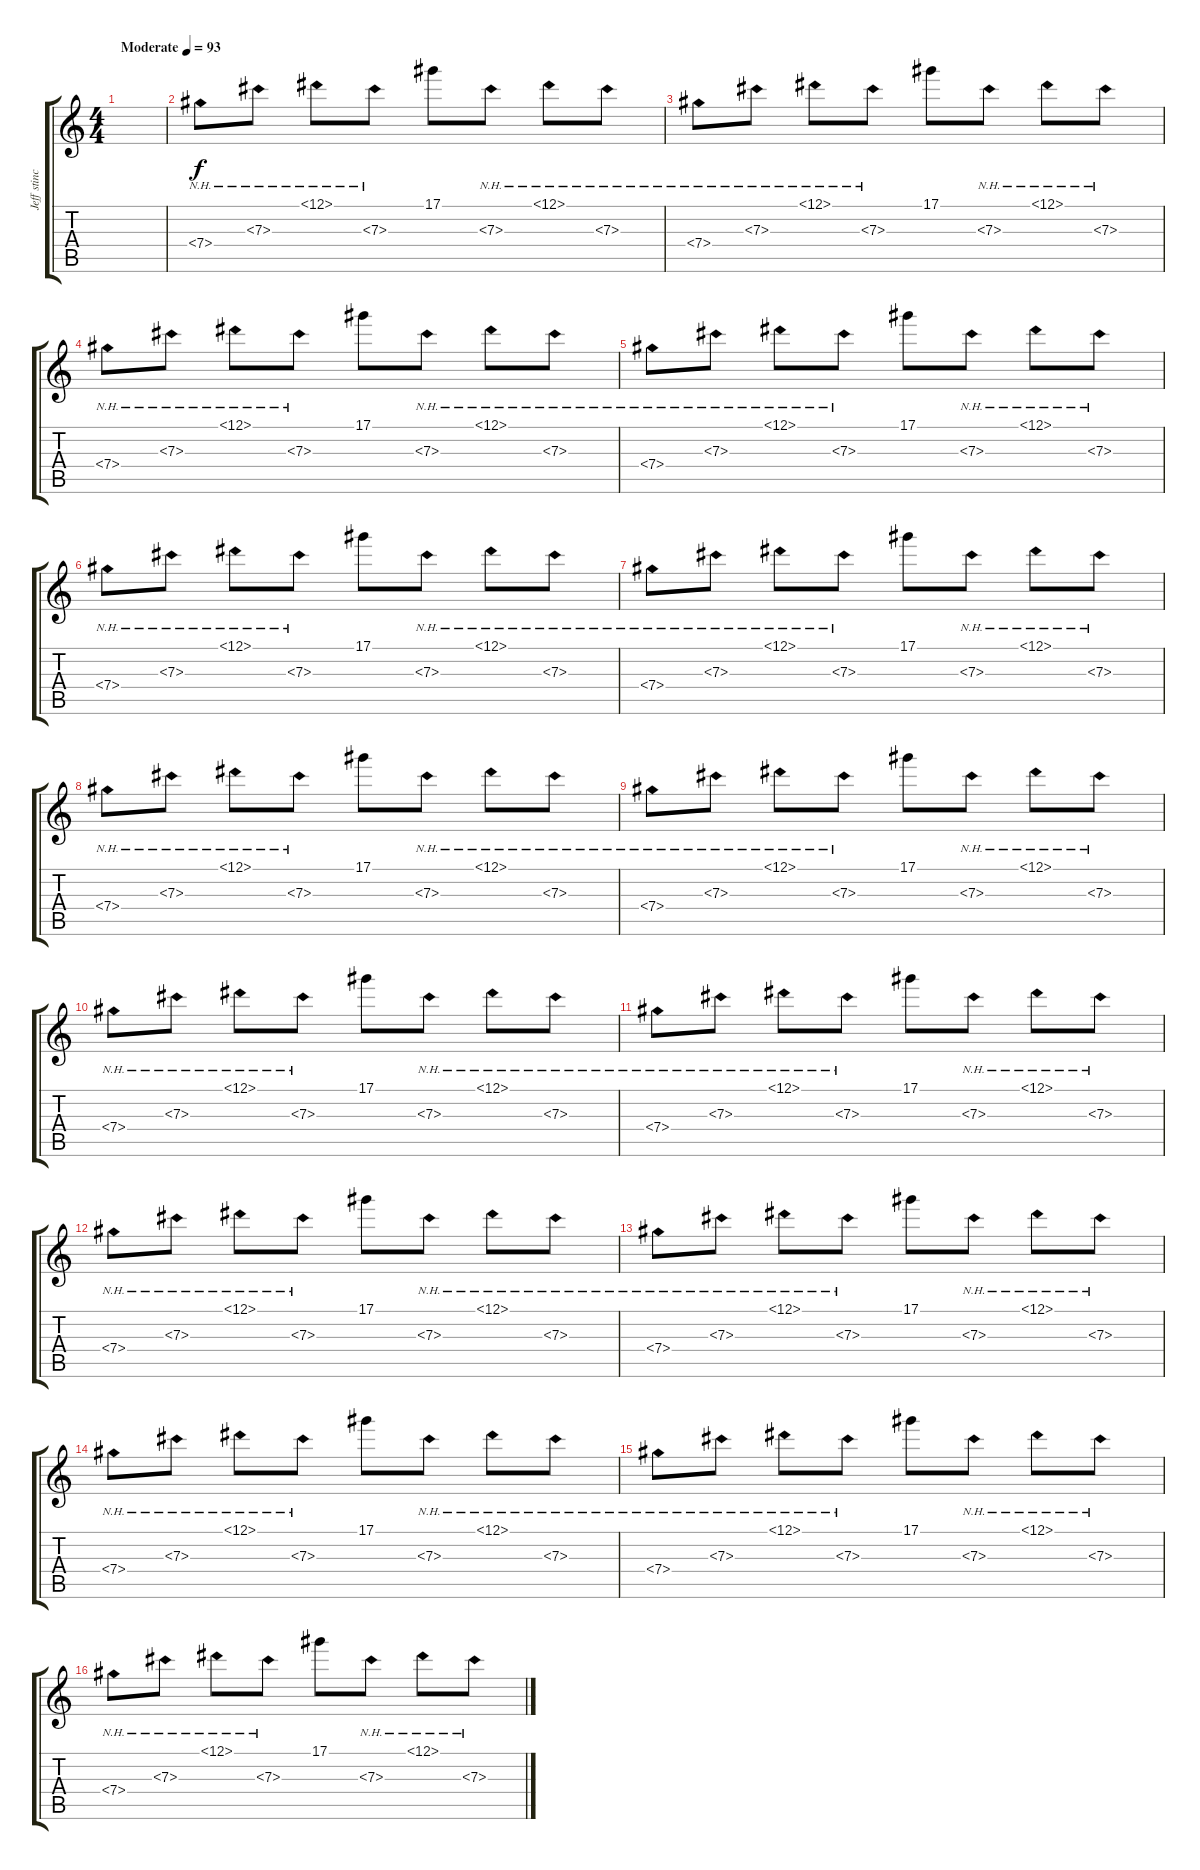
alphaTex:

\track ("Jeff stinco (lead guitar)" "Jeff stinc") {instrument electricguitarclean}
\staff {score tabs}
\tuning (Eb4 Bb3 Gb3 Db3 Ab2 Eb2) {hide}
\ts (4 4)
\tempo (93 "Moderate")
\clef g2
\ks c
|
7.4{nh}.8 7.3{nh}.8 12.1{nh}.8 7.3{nh}.8 17.1.8 7.3{nh}.8 12.1{nh}.8 7.3{nh}.8 |
7.4{nh}.8 7.3{nh}.8 12.1{nh}.8 7.3{nh}.8 17.1.8 7.3{nh}.8 12.1{nh}.8 7.3{nh}.8 |
7.4{nh}.8 7.3{nh}.8 12.1{nh}.8 7.3{nh}.8 17.1.8 7.3{nh}.8 12.1{nh}.8 7.3{nh}.8 |
7.4{nh}.8 7.3{nh}.8 12.1{nh}.8 7.3{nh}.8 17.1.8 7.3{nh}.8 12.1{nh}.8 7.3{nh}.8 |
7.4{nh}.8 7.3{nh}.8 12.1{nh}.8 7.3{nh}.8 17.1.8 7.3{nh}.8 12.1{nh}.8 7.3{nh}.8 |
7.4{nh}.8 7.3{nh}.8 12.1{nh}.8 7.3{nh}.8 17.1.8 7.3{nh}.8 12.1{nh}.8 7.3{nh}.8 |
7.4{nh}.8 7.3{nh}.8 12.1{nh}.8 7.3{nh}.8 17.1.8 7.3{nh}.8 12.1{nh}.8 7.3{nh}.8 |
7.4{nh}.8 7.3{nh}.8 12.1{nh}.8 7.3{nh}.8 17.1.8 7.3{nh}.8 12.1{nh}.8 7.3{nh}.8 |
7.4{nh}.8 7.3{nh}.8 12.1{nh}.8 7.3{nh}.8 17.1.8 7.3{nh}.8 12.1{nh}.8 7.3{nh}.8 |
7.4{nh}.8 7.3{nh}.8 12.1{nh}.8 7.3{nh}.8 17.1.8 7.3{nh}.8 12.1{nh}.8 7.3{nh}.8 |
7.4{nh}.8 7.3{nh}.8 12.1{nh}.8 7.3{nh}.8 17.1.8 7.3{nh}.8 12.1{nh}.8 7.3{nh}.8 |
7.4{nh}.8 7.3{nh}.8 12.1{nh}.8 7.3{nh}.8 17.1.8 7.3{nh}.8 12.1{nh}.8 7.3{nh}.8 |
7.4{nh}.8 7.3{nh}.8 12.1{nh}.8 7.3{nh}.8 17.1.8 7.3{nh}.8 12.1{nh}.8 7.3{nh}.8 |
7.4{nh}.8 7.3{nh}.8 12.1{nh}.8 7.3{nh}.8 17.1.8 7.3{nh}.8 12.1{nh}.8 7.3{nh}.8 |
7.4{nh}.8 7.3{nh}.8 12.1{nh}.8 7.3{nh}.8 17.1.8 7.3{nh}.8 12.1{nh}.8 7.3{nh}.8
